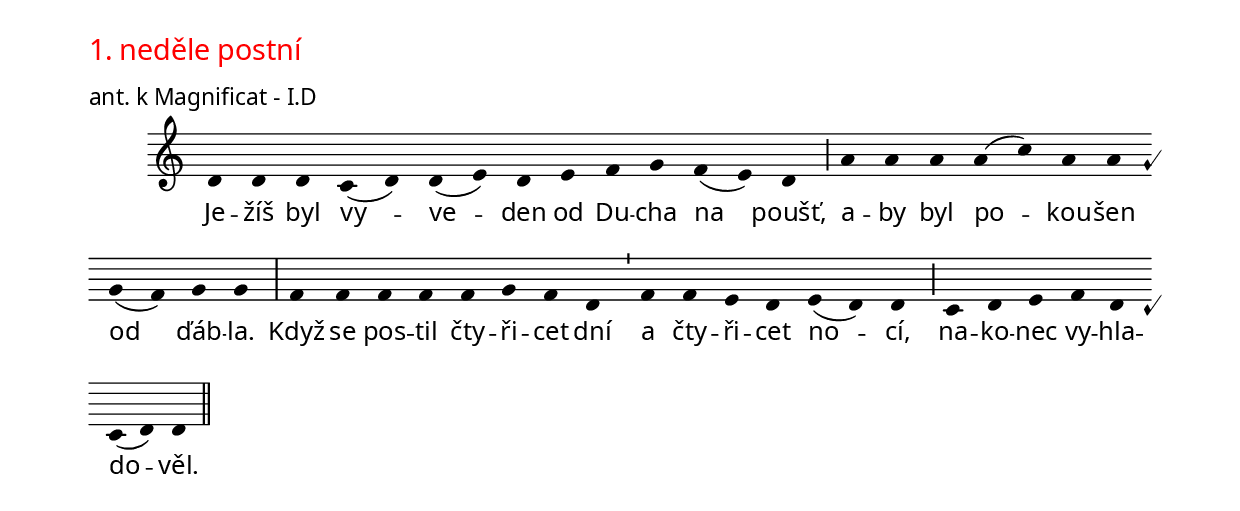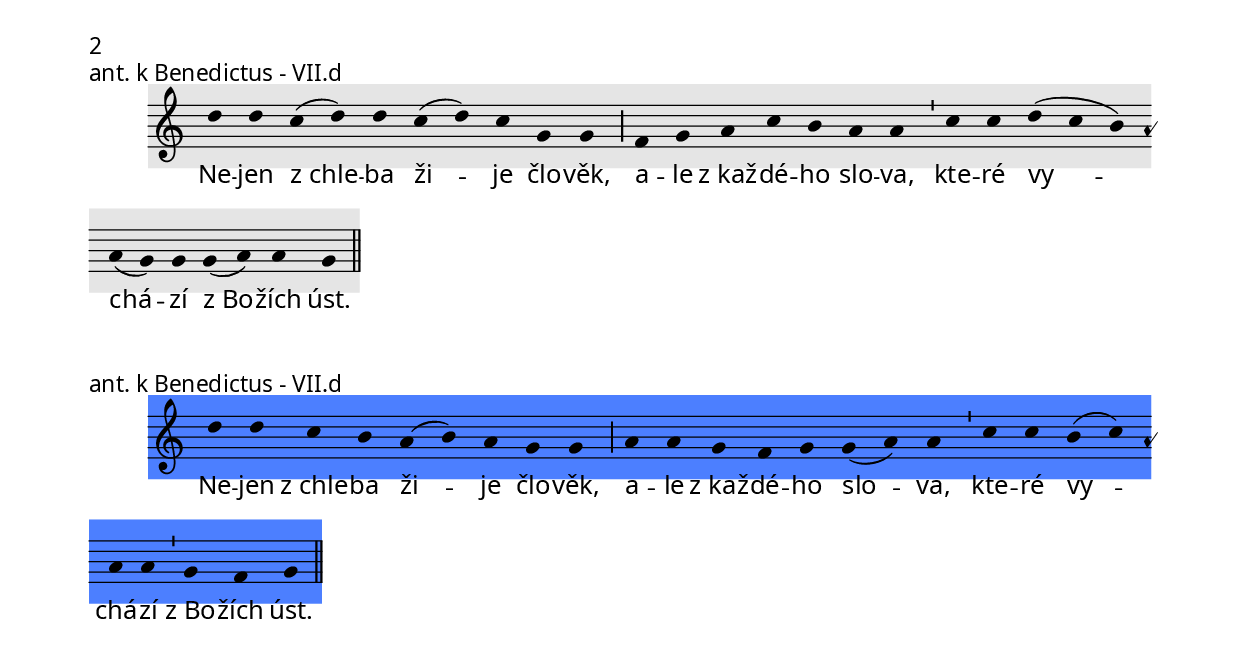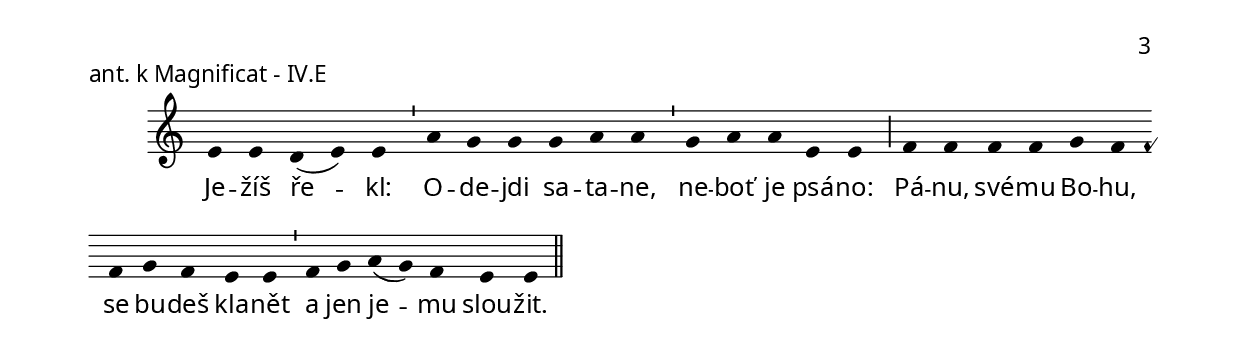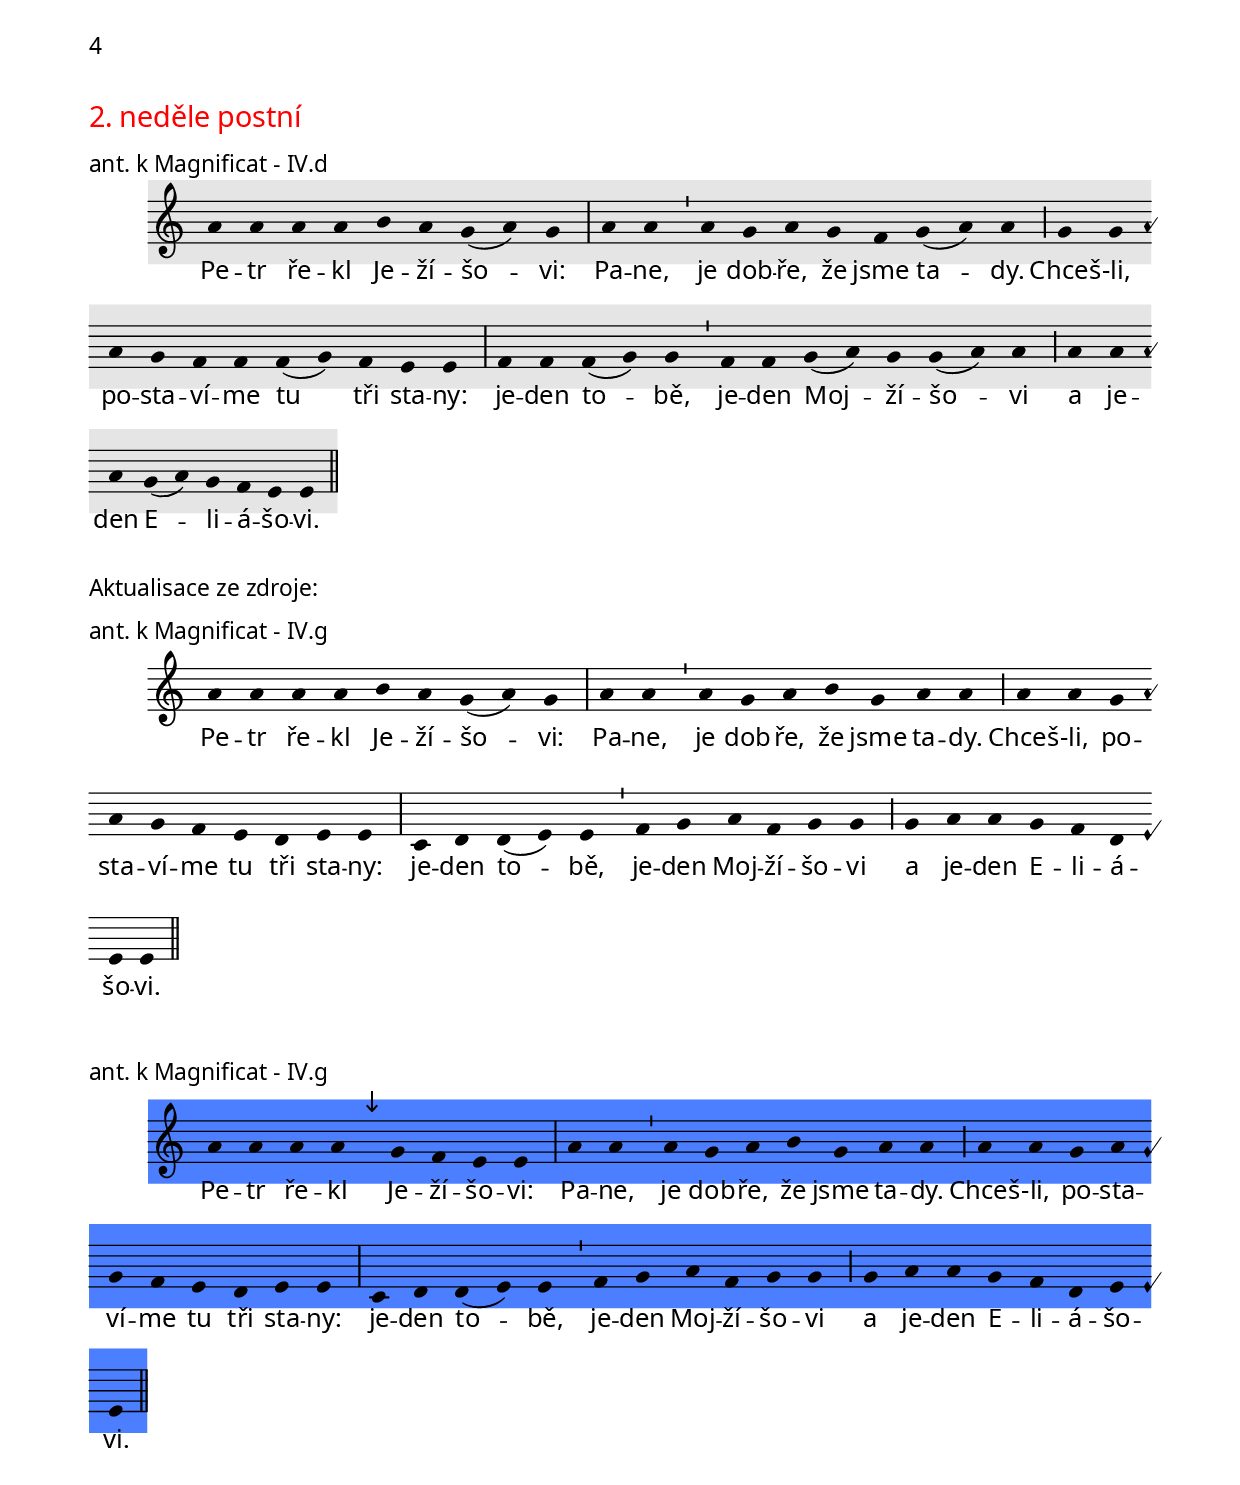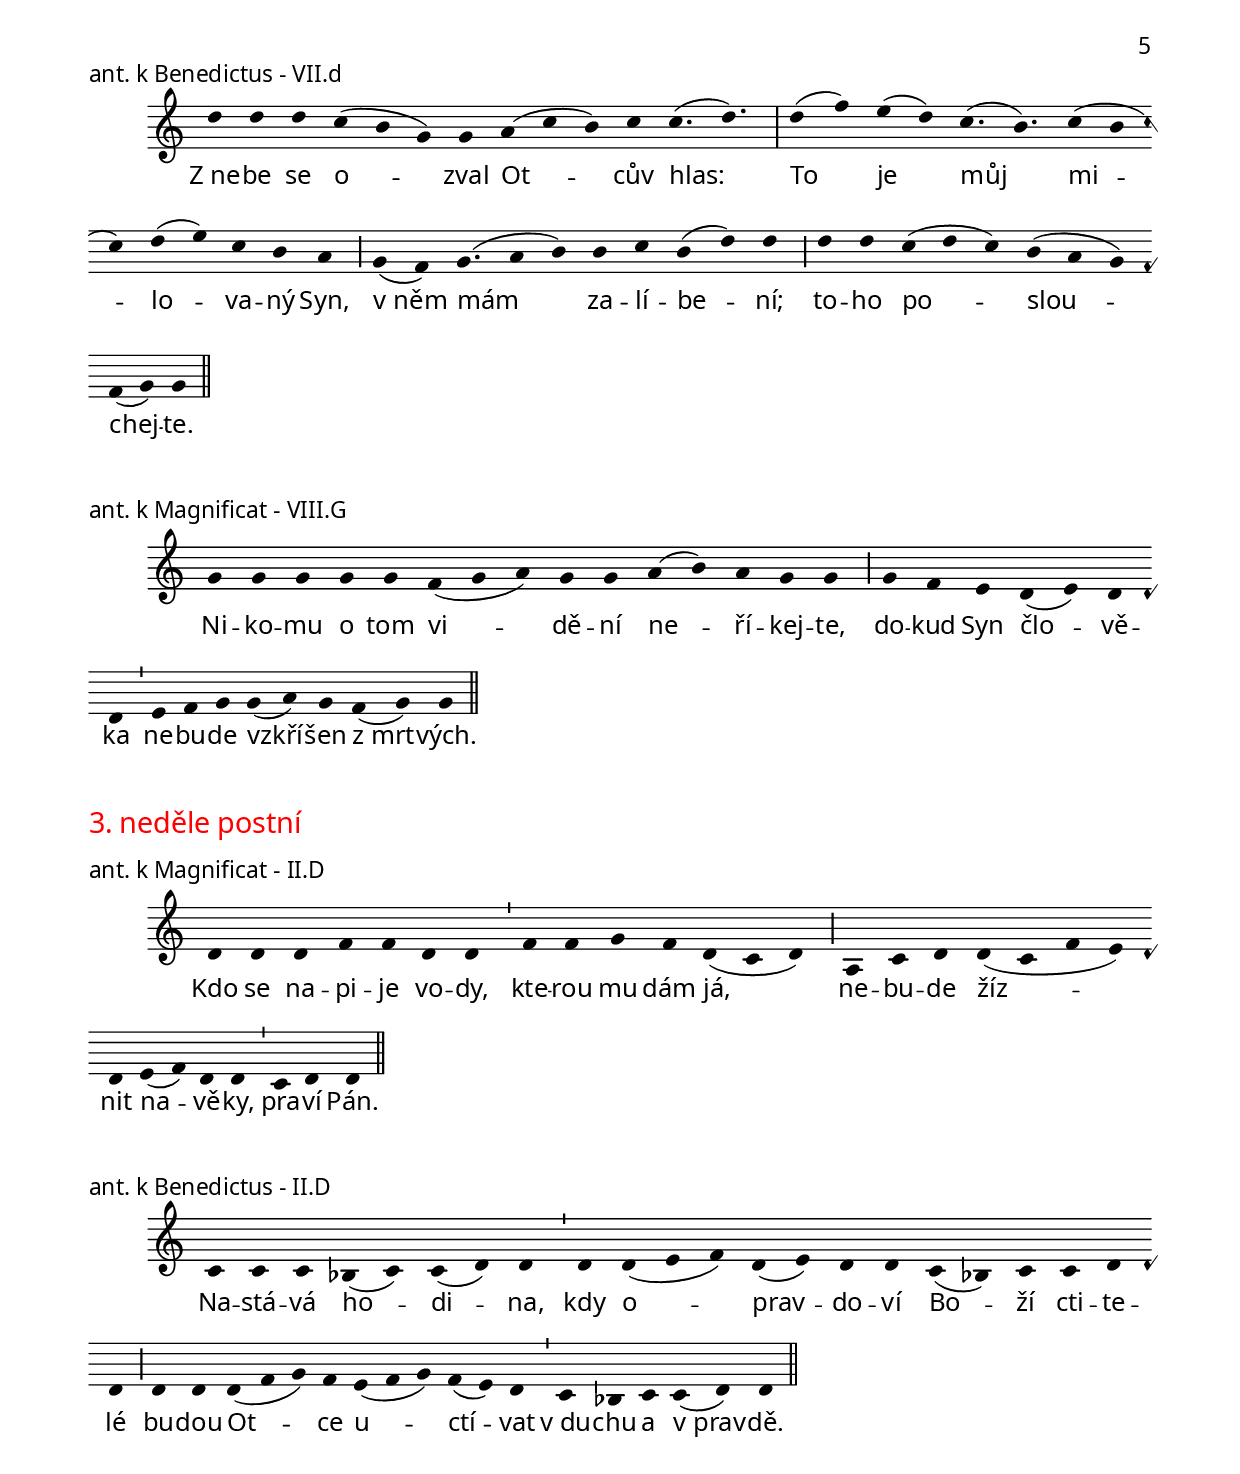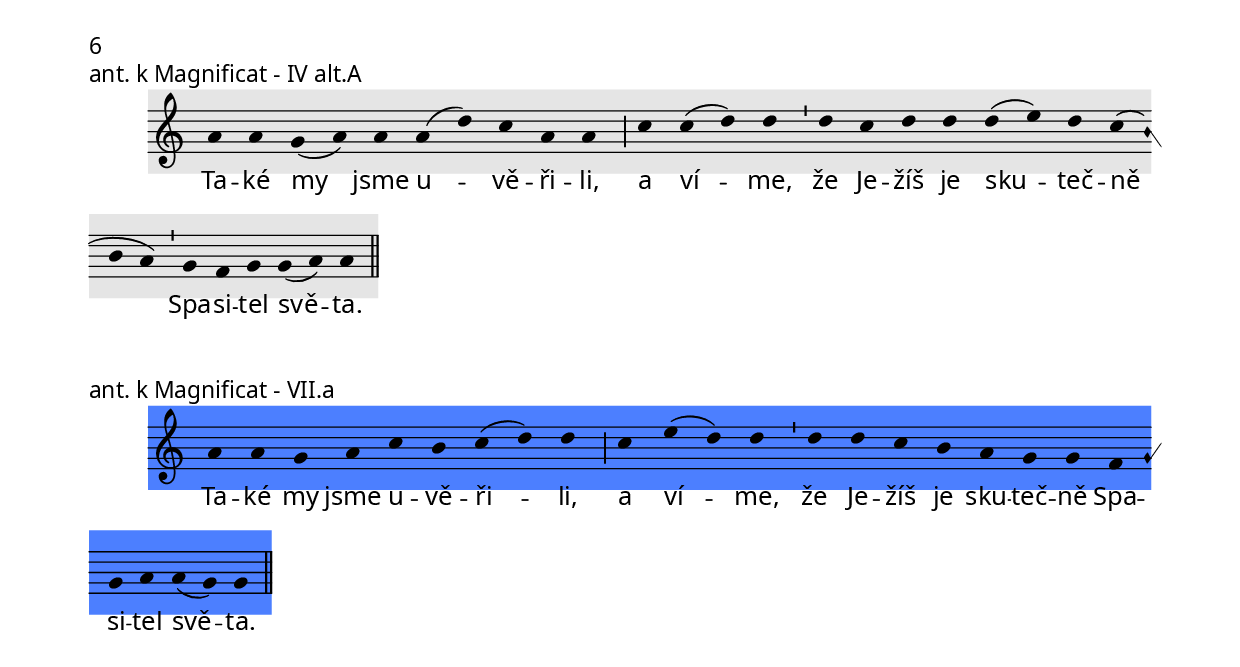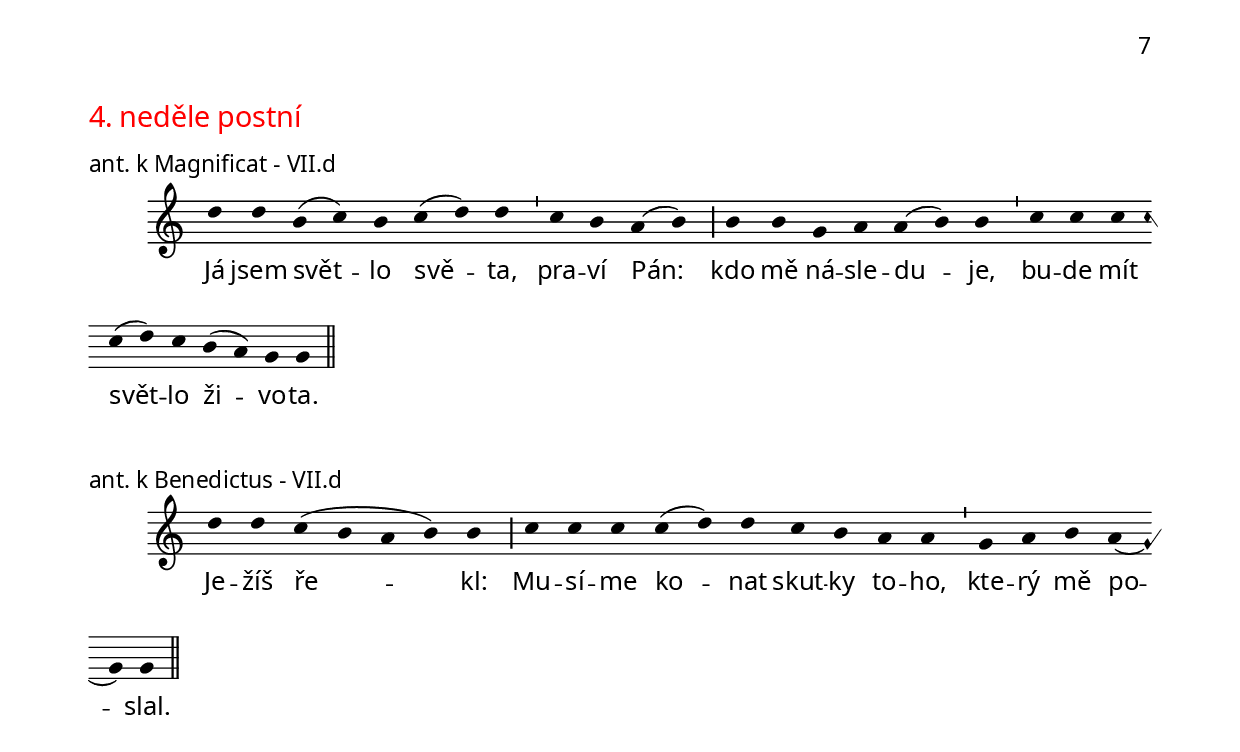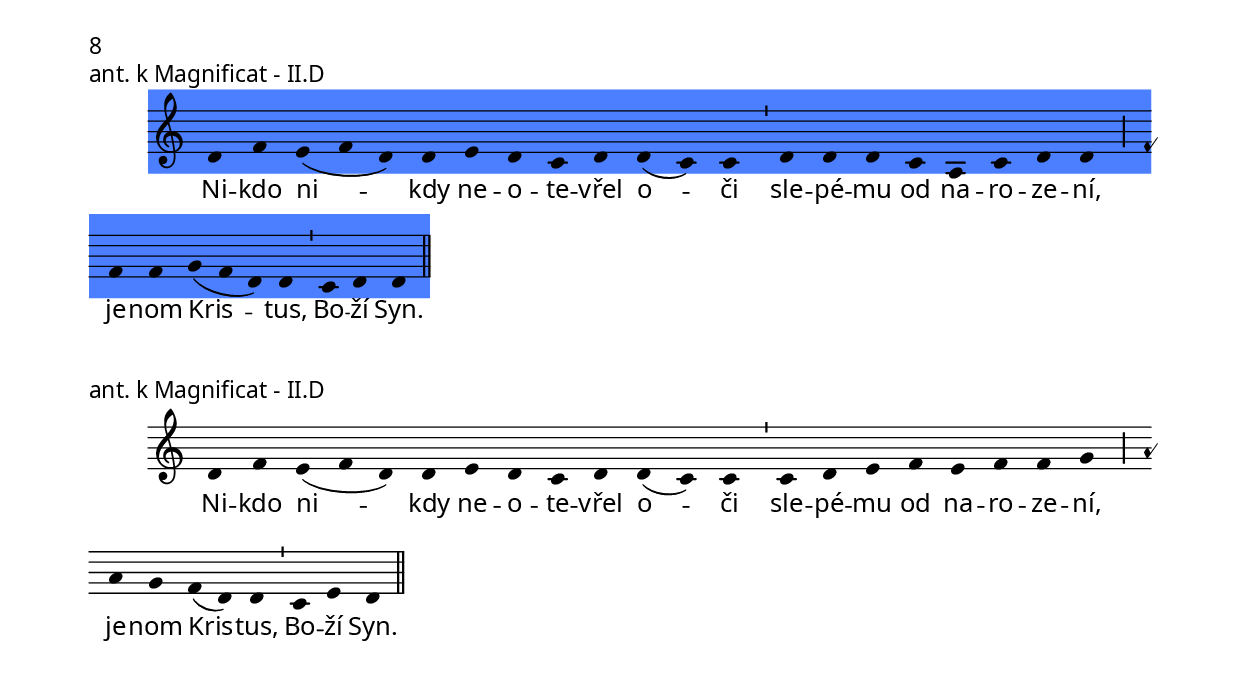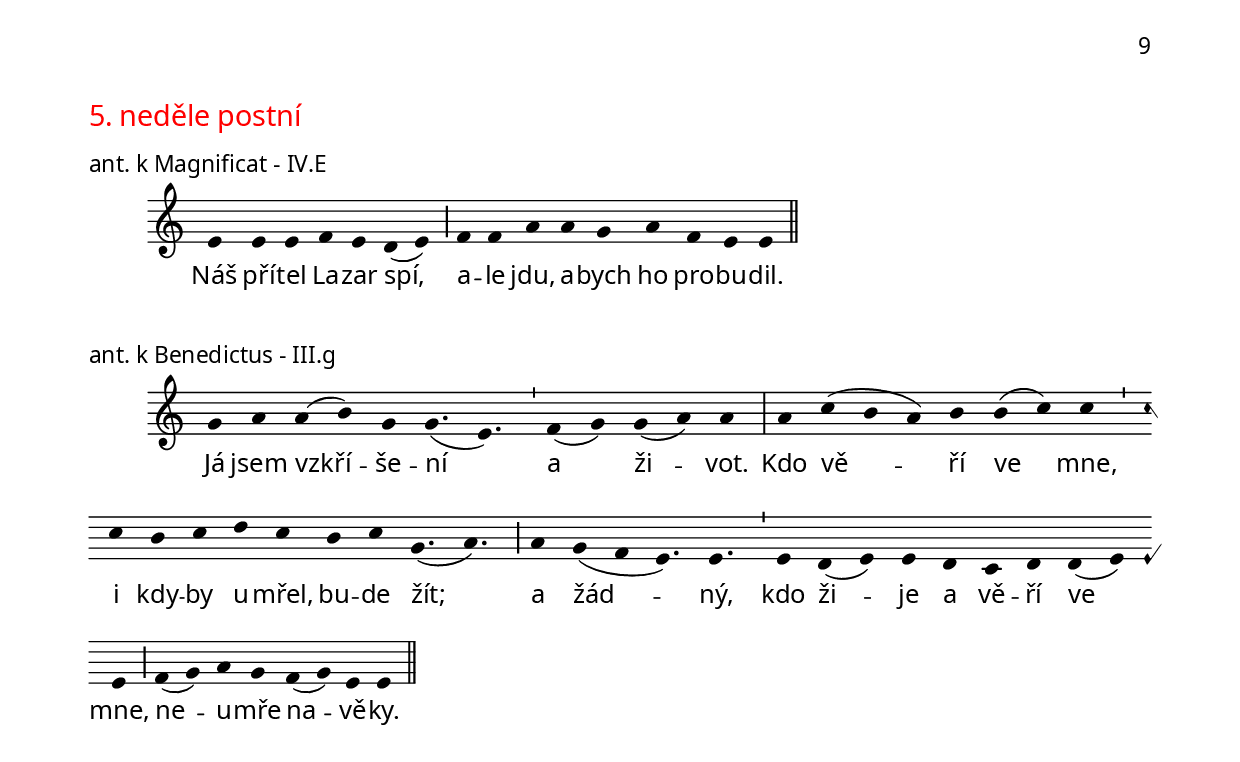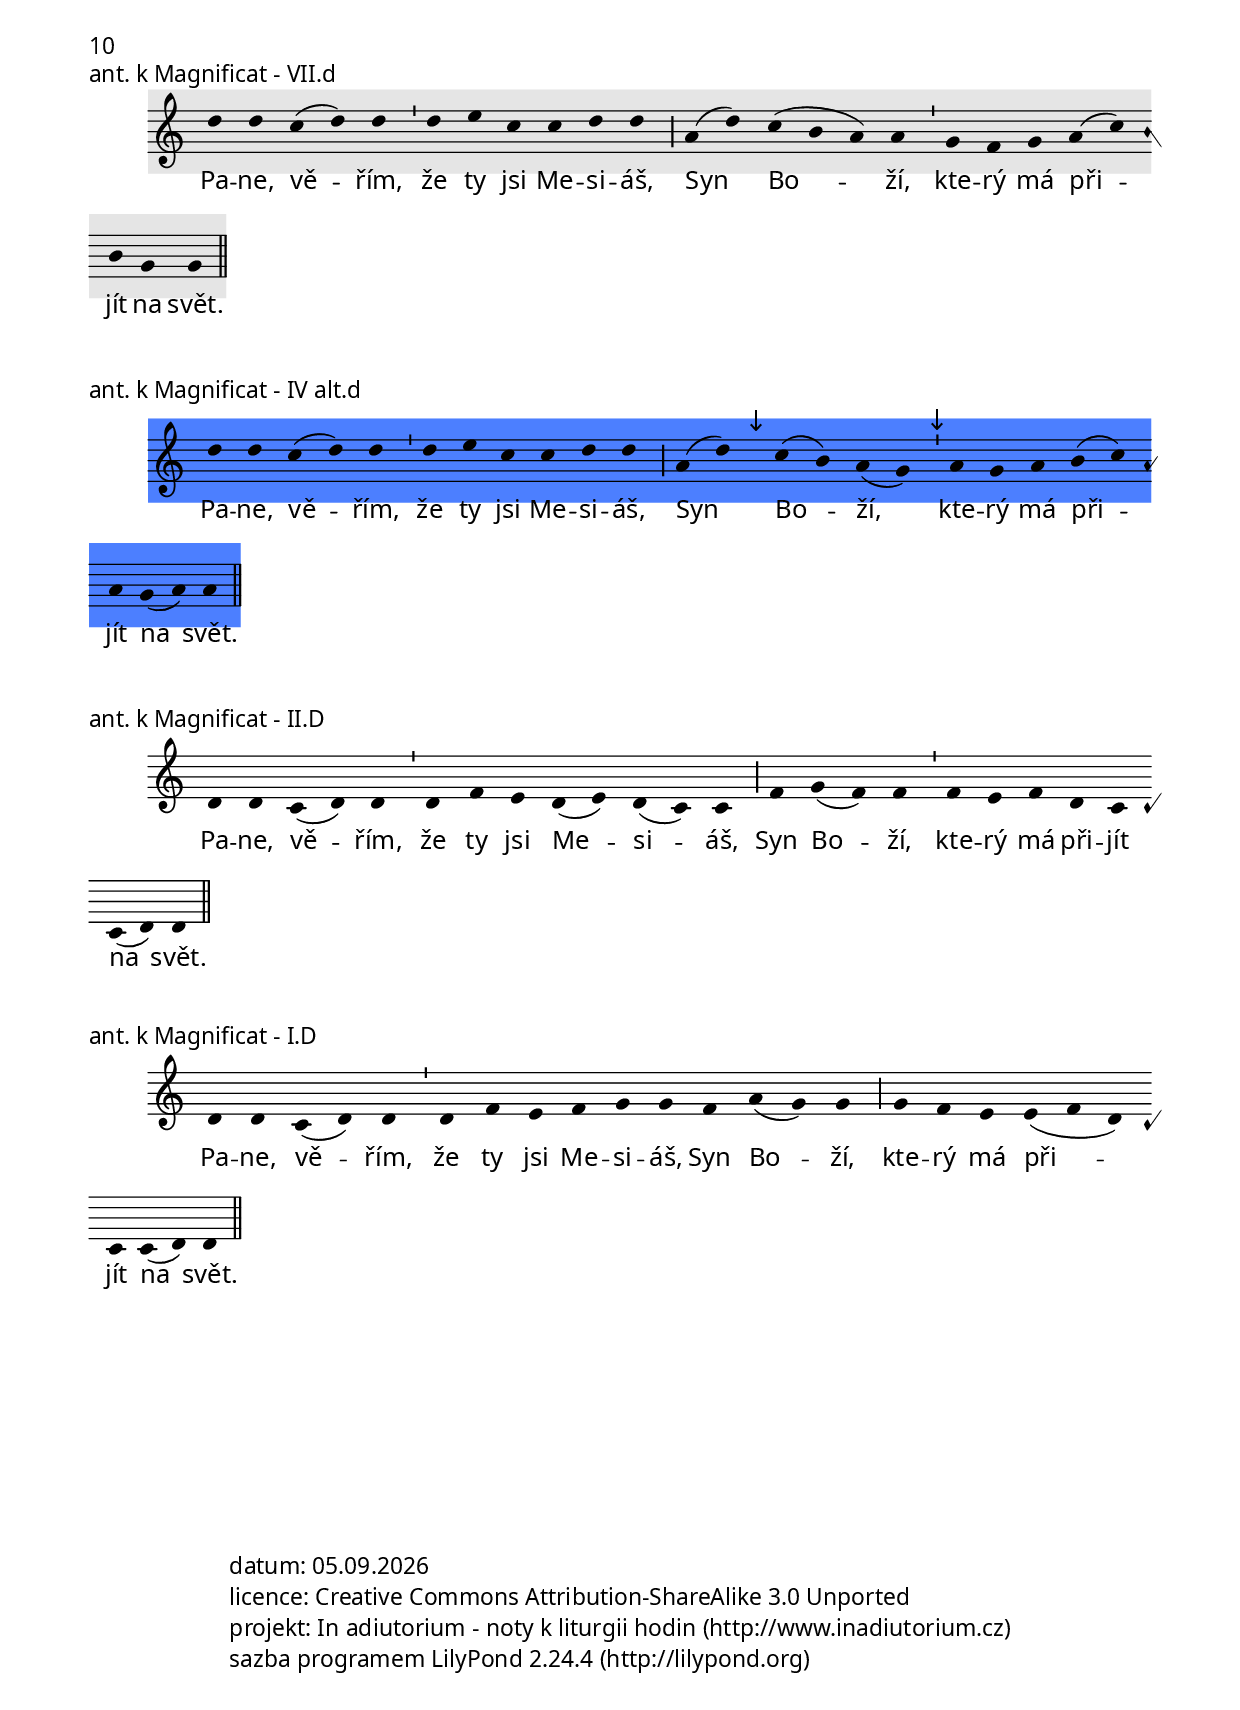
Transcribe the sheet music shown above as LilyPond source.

\version "2.12.0"

\include "../spolecne.ly"

\markup\nadpisDen{1. neděle postní}

\score {
  \relative c' {
    \choralniRezim
    d4 d d c( d) d( e) d e f g f( e) d \barMaior
    a'4 a a a( c) a a g( f) g g \barMax
    f f f f f g f d \barMin
    f f e d e( d) d \barMaior
    c d e f d c( d) d \barFinalis
  }
  \addlyrics {
    Je -- žíš byl vy -- ve -- den od Du -- cha na poušť,
    a -- by byl po -- kou -- šen od ďáb -- la.
    Když se pos -- til čty -- ři -- cet dní
    a čty -- ři -- cet no -- cí,
    na -- ko -- nec vy -- hla -- do -- věl.
  }
  \header {
    quid = "ant. k Magnificat"
    modus = "I"
    differentia = "D"
    psalmus = ""
    annus = "A"
    id = "imag1"
    piece = \markup {\sestavTitulekBezZalmu}
  }
}

\pageBreak

\score {
  \relative c'' {
    \zvyraznovacSedy
    \choralniRezim
    d4 d c( d) d c( d) c g g \barMaior
    f g a c b a a \barMin
    c c d( c b) a( g) g g( a) a g \barFinalis
  }
  \addlyrics {
    Ne -- jen z_chle -- ba ži -- je člo -- věk,
    a -- le z_kaž -- dé -- ho slo -- va,
    kte -- ré vy -- chá -- zí z_Bo -- žích úst.
  }
  \header {
    quid = "ant. k Benedictus"
    modus = "VII"
    differentia = "d"
    psalmus = ""
    annus = "A"
    id = "iben"
    piece = \markup {\sestavTitulekBezZalmu}
  }
}

\score {
  \relative c'' {
    \zvyraznovacModry
    \choralniRezim
    d4 d c b a( b) a g g \barMaior
    a a g f g g( a) a \barMin
    c c b( c) a a \barMin g f g \barFinalis
  }
  \addlyrics {
    Ne -- jen z_chle -- ba ži -- je člo -- věk,
    a -- le z_kaž -- dé -- ho slo -- va,
    kte -- ré vy -- chá -- zí z_Bo -- žích úst.
  }
  \header {
    quid = "ant. k Benedictus"
    modus = "VII"
    differentia = "d"
    psalmus = ""
    annus = "A"
    id = "iben"
    piece = \markup {\sestavTitulekBezZalmu}
  }
}

\pageBreak

\score {
  \relative c' {
    \choralniRezim
    e4 e d( e) e \barMin
    a g g g a a \barMin
    g a a e e \barMaior
    f f f f g f f g f e e \barMin
    f g a( g) f e e \barFinalis
  }
  \addlyrics {
    Je -- žíš ře -- kl:
    O -- de -- jdi sa -- ta -- ne,
    ne -- boť je psá -- no:
    Pá -- nu, své -- mu Bo -- hu, se bu -- deš kla -- nět
    a jen je -- mu slou -- žit.
  }
  \header {
    quid = "ant. k Magnificat"
    modus = "IV"
    differentia = "E"
    psalmus = ""
    annus = "A"
    id = "imag2"
    piece = \markup {\sestavTitulekBezZalmu}
  }
}

\pageBreak

\markup\nadpisDen{2. neděle postní}

\score {
  \relative c'' {
    \zvyraznovacSedy
    \choralniRezim
    a4 a a a b a g( a) g \barMax

    a4 a \barMin a g a g f g( a) a \barMaior
    g g a g f f f( g) f e e \barMax
    f f f( g) g \barMin
    f f g( a) g g( a) a \barMaior
    a a a g( a) g f e e \barFinalis
  }
  \addlyrics {
    Pe -- tr ře -- kl Je -- ží -- šo -- vi:

    Pa -- ne, je dob -- ře, že jsme ta -- dy.
    Chceš -- -li, po -- sta -- ví -- me tu tři sta -- ny:
    je -- den to -- bě,
    je -- den Moj -- ží -- šo -- vi
    a je -- den E -- li -- á -- šo -- vi.
  }
  \header {
    quid = "ant. k Magnificat"
    modus = "IV"
    differentia = "d"
    psalmus = ""
    annus = "A"
    fial = "sanktoral/0806promenenipane.ly#1ne-a3?+zacatek"
    id = "iimag1"
    piece = \markup {\sestavTitulekBezZalmu}
  }
}

\markup\aktualisace

\score {
  \relative c'' {
    \choralniRezim
    a4 a a a b a g( a) g \barMax

    a4 a \barMin a g a b g a a \barMaior
    a a g a g f e d e e \barMax
    c d d( e) e \barMin
    f g a f g g \barMaior
    g a a g f d e e \barFinalis
  }
  \addlyrics {
    Pe -- tr ře -- kl Je -- ží -- šo -- vi:

    Pa -- ne, je dob -- ře, že jsme ta -- dy.
    Chceš -- -li, po -- sta -- ví -- me tu tři sta -- ny:
    je -- den to -- bě,
    je -- den Moj -- ží -- šo -- vi
    a je -- den E -- li -- á -- šo -- vi.
  }
  \header {
    quid = "ant. k Magnificat"
    modus = "IV"
    differentia = "g"
    psalmus = ""
    annus = "A"
    fial = "sanktoral/0806promenenipane.ly#1ne-a3?konec"
    id = "iimag1"
    piece = \markup {\sestavTitulekBezZalmu}
  }
}

\score {
  \relative c'' {
    \zvyraznovacModry
    \choralniRezim
    a4 a a a \mark\sipka g f e e \barMax

    a4 a \barMin a g a b g a a \barMaior
    a a g a g f e d e e \barMax
    c d d( e) e \barMin
    f g a f g g \barMaior
    g a a g f d e e \barFinalis
  }
  \addlyrics {
    Pe -- tr ře -- kl Je -- ží -- šo -- vi:

    Pa -- ne, je dob -- ře, že jsme ta -- dy.
    Chceš -- -li, po -- sta -- ví -- me tu tři sta -- ny:
    je -- den to -- bě,
    je -- den Moj -- ží -- šo -- vi
    a je -- den E -- li -- á -- šo -- vi.
  }
  \header {
    quid = "ant. k Magnificat"
    modus = "IV"
    differentia = "g"
    psalmus = ""
    annus = "A"
    fial = "sanktoral/0806promenenipane.ly#1ne-a3?konec"
    id = "iimag1"
    piece = \markup {\sestavTitulekBezZalmu}
  }
}

\pageBreak

\score {
  \relative c'' {
    \choralniRezim
    d4 d d c( b g) g a( c b) c c4.( d) \barMax
    d4( f) e( d) c4.( b) c4( b c) d( e) c b a \barMaior
    g4( f) g4.( a4 b) b c b( d) d \barMaior
    d d c( d c) b( a g) f( g) g \barFinalis
  }
  \addlyrics {
    Z_ne -- be se o -- zval Ot -- cův hlas:
    To je můj mi -- lo -- va -- ný Syn,
    v_něm mám za -- lí -- be -- ní;
    to -- ho po -- slou -- chej -- te.
  }
  \header {
    quid = "ant. k Benedictus"
    modus = "VII"
    differentia = "d"
    psalmus = ""
    annus = "A"
    fial = "vanoce_zjevenipane.ly#krtu-2ne-a1"
    id = "iiben"
    piece = \markup {\sestavTitulekBezZalmu}
  }
}

\score {
  \relative c'' {
    \choralniRezim
    g4 g g g g f( g a) g g a( b) a g g \barMaior
    g f e d( e) d d \barMin
    e f g g( a) g f( g) g \barFinalis
  }
  \addlyrics {
    Ni -- ko -- mu o tom vi -- dě -- ní ne -- ří -- kej -- te,
    % do -- kud ne -- bu -- de Syn člo -- vě -- ka
    do -- kud Syn člo -- vě -- ka
    ne -- bu -- de vzkří -- šen z_mrt -- vých.
  }
  \header {
    quid = "ant. k Magnificat"
    modus = "VIII"
    differentia = "G"
    psalmus = ""
    annus = "A"
    id = "iimag2"
    piece = \markup {\sestavTitulekBezZalmu}
  }
}

\markup\nadpisDen{3. neděle postní}

\score {
  \relative c' {
    \choralniRezim
    d4 d d f f d d \barMin
    f f g f d( c d) \barMaior
    a c d d( c f e) d e( f) d d \barMin
    c d d \barFinalis
  }
  \addlyrics {
    Kdo se na -- pi -- je vo -- dy,
    kte -- rou mu dám já,
    ne -- bu -- de žíz -- nit na -- vě -- ky,
    pra -- ví Pán.
  }
  \header {
    quid = "ant. k Magnificat"
    modus = "II"
    differentia = "D"
    psalmus = ""
    annus = "A"
    id = "iiimag1"
    piece = \markup {\sestavTitulekBezZalmu}
  }
}

\score {
  \relative c' {
    \choralniRezim
    c4 c c bes( c) c( d) d \barMin
    d d( e f) d( e) d d c( bes) c c d d \barMaior
    d d d( f g) f e( f g) f( e) d \barMin
    c bes c c( d) d \barFinalis
  }
  \addlyrics {
    Na -- stá -- vá ho -- di -- na,
    kdy o -- prav -- do -- ví Bo -- ží cti -- te -- lé
    bu -- dou Ot -- ce u -- ctí -- vat
    v_du -- chu a v_prav -- dě.
  }
  \header {
    quid = "ant. k Benedictus"
    modus = "II"
    differentia = "D"
    psalmus = ""
    annus = "A"
    id = "iiiben"
    piece = \markup {\sestavTitulekBezZalmu}
  }
}

\pageBreak

\score {
  \relative c'' {
    \zvyraznovacSedy
    \choralniRezim
    a4 a g( a) a a( d) c a a \barMaior
    c c( d) d \barMin
    d c d d d( e) d c( b a) \barMin g f g g( a) a \barFinalis
  }
  \addlyrics {
    Ta -- ké my jsme u -- vě -- ři -- li,
    a ví -- me,
    že Je -- žíš je sku -- teč -- ně Spa -- si -- tel svě -- ta.
  }
  \header {
    quid = "ant. k Magnificat"
    modus = "IV alt"
    differentia = "A"
    psalmus = ""
    annus = "A"
    id = "iiimag2"
    piece = \markup {\sestavTitulekBezZalmu}
  }
}

\score {
  \relative c'' {
    \zvyraznovacModry
    \choralniRezim
    a4 a g a c b c( d) d \barMaior
    c e( d) d \barMin
    d d c b a g g f g a a( g) g \barFinalis
  }
  \addlyrics {
    Ta -- ké my jsme u -- vě -- ři -- li,
    a ví -- me,
    že Je -- žíš je sku -- teč -- ně Spa -- si -- tel svě -- ta.
  }
  \header {
    quid = "ant. k Magnificat"
    modus = "VII"
    differentia = "a"
    psalmus = ""
    annus = "A"
    id = "iiimag2"
    piece = \markup {\sestavTitulekBezZalmu}
  }
}

\pageBreak

\markup\nadpisDen{4. neděle postní}

\score {
  \relative c'' {
    \choralniRezim
    d4 d b( c) b c( d) d \barMin c b a( b) \barMaior
    b b g a a( b) b \barMin
    c c c c( d) c b( a) g g \barFinalis
  }
  \addlyrics {
    Já jsem svět -- lo svě -- ta, pra -- ví Pán:
    kdo mě ná -- sle -- du -- je,
    bu -- de mít svět -- lo ži -- vo -- ta.
  }
  \header {
    quid = "ant. k Magnificat"
    modus = "VII" % je mi ponekud podezrela. dost mozna do modu nesedi.
    differentia = "d"
    psalmus = ""
    annus = "A"
    id = "ivmag1"
    piece = \markup {\sestavTitulekBezZalmu}
  }
}

\score {
  \relative c'' {
    \choralniRezim
    d4 d c( b a b) b \barMaior
    c c c c( d) d c b a a \barMin
    g a b a( g) g \barFinalis
  }
  \addlyrics {
    Je -- žíš ře -- kl:
    Mu -- sí -- me ko -- nat skut -- ky to -- ho,
    kte -- rý mě po -- slal.
  }
  \header {
    quid = "ant. k Benedictus"
    modus = "VII"
    differentia = "d"
    psalmus = ""
    annus = "A"
    id = "ivben"
    piece = \markup {\sestavTitulekBezZalmu}
  }
}

\pageBreak

\score {
  \relative c' {
    \zvyraznovacModry
    \choralniRezim
    d4 f e( f d) d e d c d d( c) c \barMin
    d d d c a c d d \barMaior
    f f g( f d) d \barMin c d d \barFinalis
  }
  \addlyrics {
    Ni -- kdo ni -- kdy ne -- o -- te -- vřel o -- či
    sle -- pé -- mu od na -- ro -- ze -- ní,
    je -- nom Kris -- tus, Bo -- ží Syn.
  }
  \header {
    quid = "ant. k Magnificat"
    modus = "II"
    differentia = "D"
    psalmus = ""
    annus = "A"
    id = "ivmag2"
    piece = \markup {\sestavTitulekBezZalmu}
  }
}

\score {
  \relative c' {
    \choralniRezim
    d4 f e( f d) d e d c d d( c) c \barMin
    c d e f e f f g \barMaior
    a g f( d) d \barMin c e d \barFinalis
  }
  \addlyrics {
    Ni -- kdo ni -- kdy ne -- o -- te -- vřel o -- či
    sle -- pé -- mu od na -- ro -- ze -- ní,
    je -- nom Kris -- tus, Bo -- ží Syn.
  }
  \header {
    quid = "ant. k Magnificat"
    modus = "II"
    differentia = "D"
    psalmus = ""
    annus = "A"
    id = ""
    piece = \markup {\sestavTitulekBezZalmu}
  }
}

\pageBreak

\markup\nadpisDen{5. neděle postní}

\score {
  \relative c' {
    \choralniRezim
    e4 e e f e d( e) \barMaior
    f f a a g a f e e \barFinalis
  }
  \addlyrics {
    Náš pří -- tel La -- zar spí,
    a -- le jdu, a -- bych ho pro -- bu -- dil.
  }
  \header {
    quid = "ant. k Magnificat"
    modus = "IV"
    differentia = "E"
    psalmus = ""
    annus = "A"
    id = "vmag1"
    piece = \markup {\sestavTitulekBezZalmu}
  }
}

\score {
  \relative c'' {
    \choralniRezim
    g4 a a( b) g g4.( e) \barMin f4( g) g( a) a \barMax
    a c( b a) b b( c) c \barMin c b c d c b c g4.( a) \barMaior
    a4 g( f e4.) e \barMin e4 d( e) e d c d d( e) e \barMaior
    f( g) a g f( g) e e \barFinalis
  }
  \addlyrics {
    Já jsem vzkří -- še -- ní a ži -- vot.
    Kdo vě -- ří ve mne, i kdy -- by u -- mřel, bu -- de žít;
    a žád -- ný, kdo ži -- je a vě -- ří ve mne,
    ne -- u -- mře na -- vě -- ky.
  }
  \header {
    quid = "ant. k Benedictus"
    modus = "III"
    differentia = "g"
    psalmus = ""
    annus = "A"
    fial = "commune/zazemrele.ly#rch-aben"
    id = "vben"
    piece = \markup {\sestavTitulekBezZalmu}
  }
}

\pageBreak

\score {
  \relative c'' {
    \zvyraznovacSedy
    \choralniRezim
    d4 d c( d) d \barMin d e c c d d \barMaior
    a( d) c( b a) a \barMin
    g f g a( c) b g g \barFinalis
  }
  \addlyrics {
    Pa -- ne, vě -- řím, že ty jsi Me -- si -- áš,
    Syn Bo -- ží,
    kte -- rý má při -- jít na svět.
  }
  \header {
    quid = "ant. k Magnificat"
    modus = "VII"
    differentia = "d"
    psalmus = ""
    annus = "A"
    id = "vmag2"
    piece = \markup {\sestavTitulekBezZalmu}
  }
}

\score {
  \relative c'' {
    \zvyraznovacModry
    \choralniRezim
    d4 d c( d) d \barMin
    d e c c d d \barMaior
    a( d) \mark\sipka c( b) a( g) \barMin
    \mark\sipka a g a b( c) a g( a) a \barFinalis
  }
  \addlyrics {
    Pa -- ne, vě -- řím,
    že ty jsi Me -- si -- áš,
    Syn Bo -- ží,
    kte -- rý má při -- jít na svět.
  }
  \header {
    quid = "ant. k Magnificat"
    modus = "IV alt"
    differentia = "d"
    psalmus = ""
    annus = "A"
    id = "vmag2"
    piece = \markup {\sestavTitulekBezZalmu}
  }
}

\score {
  \relative c' {
    \choralniRezim
    d4 d c( d) d \barMin
    d f e d( e) d( c) c \barMaior
    f g( f) f \barMin
    f e f d c c( d) d \barFinalis
  }
  \addlyrics {
    Pa -- ne, vě -- řím,
    že ty jsi Me -- si -- áš,
    Syn Bo -- ží,
    kte -- rý má při -- jít na svět.
  }
  \header {
    quid = "ant. k Magnificat"
    modus = "II"
    differentia = "D"
    psalmus = ""
    annus = "A"
    id = "vmag2"
    piece = \markup {\sestavTitulekBezZalmu}
  }
}

\score {
  \relative c' {
    \choralniRezim
    d4 d c( d) d \barMin
    d f e f g g f a( g) g \barMaior
    g f e e( f d) c c( d) d \barFinalis
  }
  \addlyrics {
    Pa -- ne, vě -- řím,
    že ty jsi Me -- si -- áš, Syn Bo -- ží,
    kte -- rý má při -- jít na svět.
  }
  \header {
    quid = "ant. k Magnificat"
    modus = "I"
    differentia = "D"
    psalmus = ""
    annus = "A"
    id = "vmag2"
    piece = \markup {\sestavTitulekBezZalmu}
  }
}
